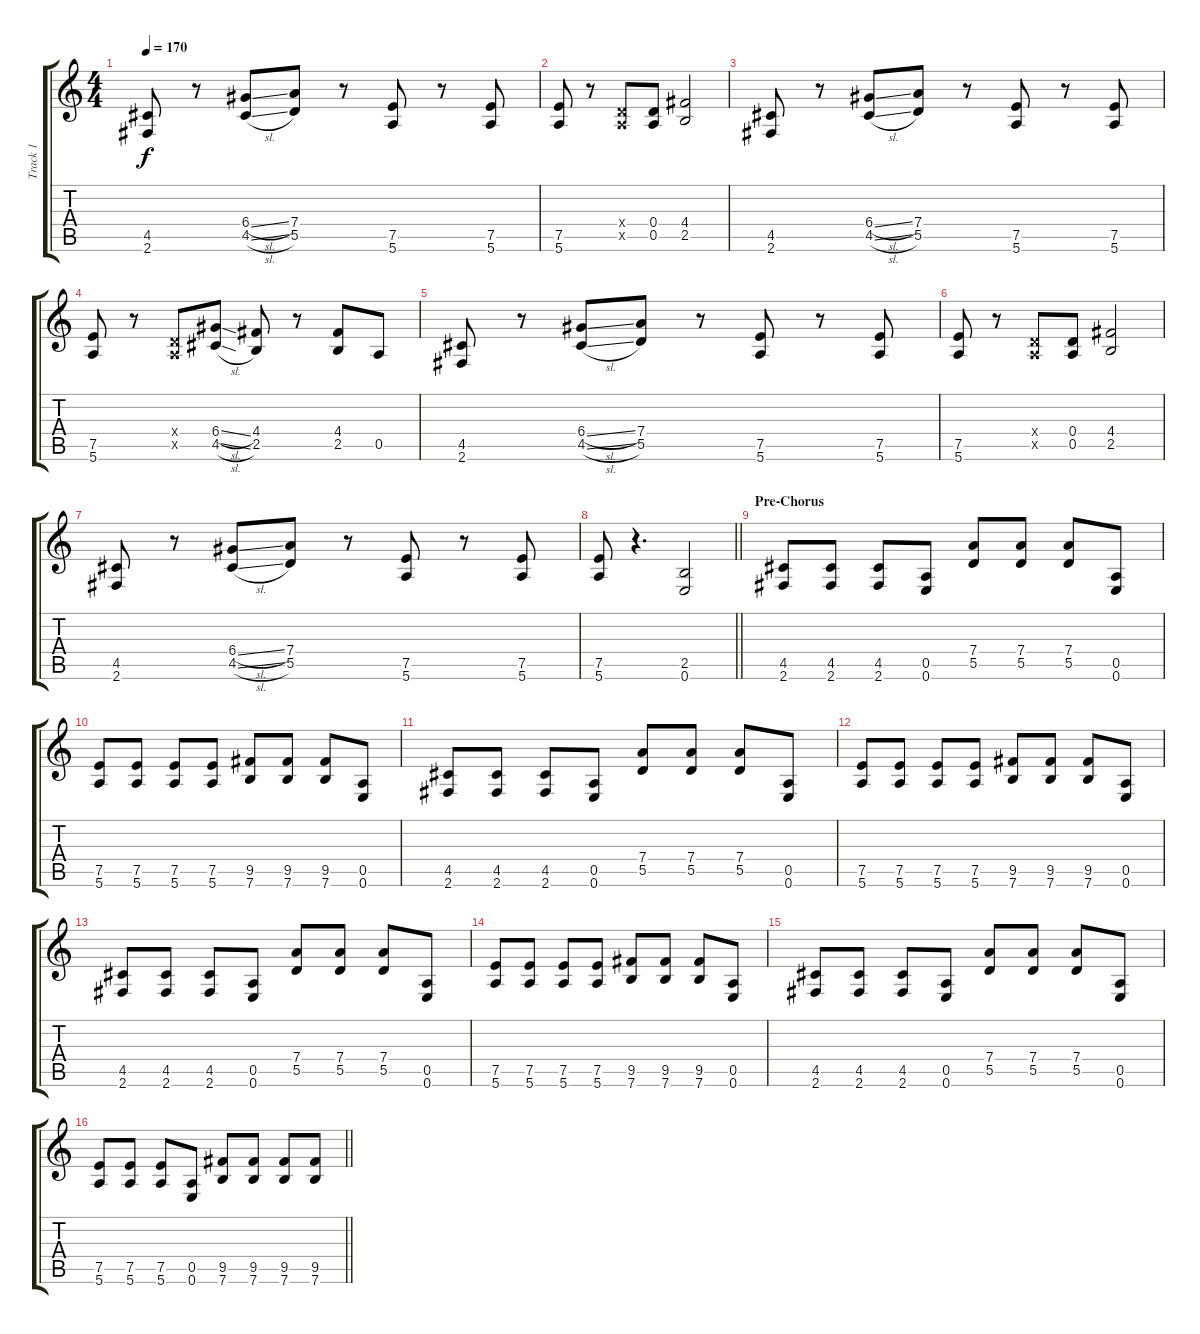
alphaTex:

\track ("Track 1" "Track 1") {instrument distortionguitar}
\staff {score tabs}
\tuning (E4 B3 G3 D3 A2 E2) {hide}
\ts (4 4)
\tempo 170
\clef g2
\ks c
(4.5 2.6).8{dy f} r.8 (6.4{sl} 4.5{sl}).8 (7.4 5.5).8 r.8 (7.5 5.6).8 r.8 (7.5 5.6).8 |
(7.5 5.6).8 r.8 (0.4{x} 0.5{x}).8 (0.4 0.5).8 (4.4 2.5).2 |
(4.5 2.6).8 r.8 (6.4{sl} 4.5{sl}).8 (7.4 5.5).8 r.8 (7.5 5.6).8 r.8 (7.5 5.6).8 |
(7.5 5.6).8 r.8 (0.4{x} 0.5{x}).8 (6.4{sl} 4.5{sl}).8 (4.4 2.5).8 r.8 (4.4 2.5).8 0.5.8 |
(4.5 2.6).8 r.8 (6.4{sl} 4.5{sl}).8 (7.4 5.5).8 r.8 (7.5 5.6).8 r.8 (7.5 5.6).8 |
(7.5 5.6).8 r.8 (0.4{x} 0.5{x}).8 (0.4 0.5).8 (4.4 2.5).2 |
(4.5 2.6).8 r.8 (6.4{sl} 4.5{sl}).8 (7.4 5.5).8 r.8 (7.5 5.6).8 r.8 (7.5 5.6).8 |
\barLineRight lightlight
(7.5 5.6).8 r.4{d} (2.5 0.6).2 |
\section ("" "Pre-Chorus")
(4.5 2.6).8 (4.5 2.6).8 (4.5 2.6).8 (0.5 0.6).8 (7.4 5.5).8 (7.4 5.5).8 (7.4 5.5).8 (0.5 0.6).8 |
(7.5 5.6).8 (7.5 5.6).8 (7.5 5.6).8 (7.5 5.6).8 (9.5 7.6).8 (9.5 7.6).8 (9.5 7.6).8 (0.5 0.6).8 |
(4.5 2.6).8 (4.5 2.6).8 (4.5 2.6).8 (0.5 0.6).8 (7.4 5.5).8 (7.4 5.5).8 (7.4 5.5).8 (0.5 0.6).8 |
(7.5 5.6).8 (7.5 5.6).8 (7.5 5.6).8 (7.5 5.6).8 (9.5 7.6).8 (9.5 7.6).8 (9.5 7.6).8 (0.5 0.6).8 |
(4.5 2.6).8 (4.5 2.6).8 (4.5 2.6).8 (0.5 0.6).8 (7.4 5.5).8 (7.4 5.5).8 (7.4 5.5).8 (0.5 0.6).8 |
(7.5 5.6).8 (7.5 5.6).8 (7.5 5.6).8 (7.5 5.6).8 (9.5 7.6).8 (9.5 7.6).8 (9.5 7.6).8 (0.5 0.6).8 |
(4.5 2.6).8 (4.5 2.6).8 (4.5 2.6).8 (0.5 0.6).8 (7.4 5.5).8 (7.4 5.5).8 (7.4 5.5).8 (0.5 0.6).8 |
\barLineRight lightlight
(7.5 5.6).8 (7.5 5.6).8 (7.5 5.6).8 (0.5 0.6).8 (9.5 7.6).8 (9.5 7.6).8 (9.5 7.6).8 (9.5 7.6).8
